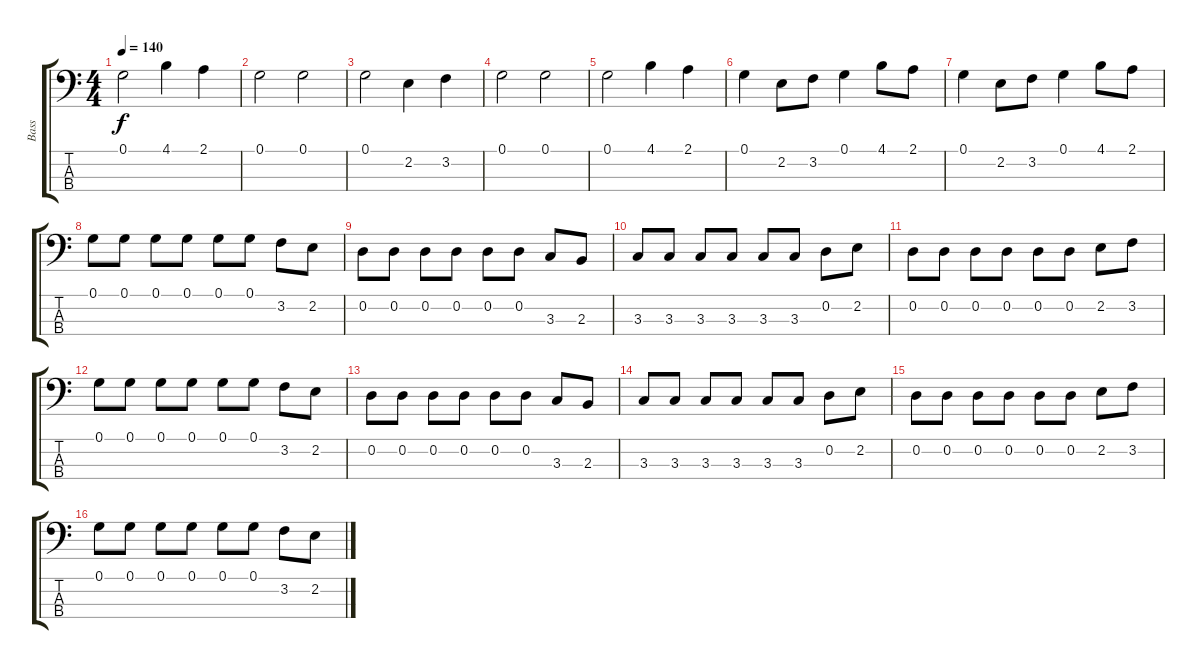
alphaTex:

\track ("Bass" "Bass") {instrument electricbasspick}
\staff {score tabs}
\tuning (G2 D2 A1 E1) {hide}
\ts (4 4)
\tempo 140
\clef f4
\ks c
0.1.2{dy f} 4.1.4 2.1.4 |
0.1.2 0.1.2 |
0.1.2 2.2.4 3.2.4 |
0.1.2 0.1.2 |
0.1.2 4.1.4 2.1.4 |
0.1.4 2.2.8 3.2.8 0.1.4 4.1.8 2.1.8 |
0.1.4 2.2.8 3.2.8 0.1.4 4.1.8 2.1.8 |
0.1.8 0.1.8 0.1.8 0.1.8 0.1.8 0.1.8 3.2.8 2.2.8 |
0.2.8 0.2.8 0.2.8 0.2.8 0.2.8 0.2.8 3.3.8 2.3.8 |
3.3.8 3.3.8 3.3.8 3.3.8 3.3.8 3.3.8 0.2.8 2.2.8 |
0.2.8 0.2.8 0.2.8 0.2.8 0.2.8 0.2.8 2.2.8 3.2.8 |
0.1.8 0.1.8 0.1.8 0.1.8 0.1.8 0.1.8 3.2.8 2.2.8 |
0.2.8 0.2.8 0.2.8 0.2.8 0.2.8 0.2.8 3.3.8 2.3.8 |
3.3.8 3.3.8 3.3.8 3.3.8 3.3.8 3.3.8 0.2.8 2.2.8 |
0.2.8 0.2.8 0.2.8 0.2.8 0.2.8 0.2.8 2.2.8 3.2.8 |
0.1.8 0.1.8 0.1.8 0.1.8 0.1.8 0.1.8 3.2.8 2.2.8
